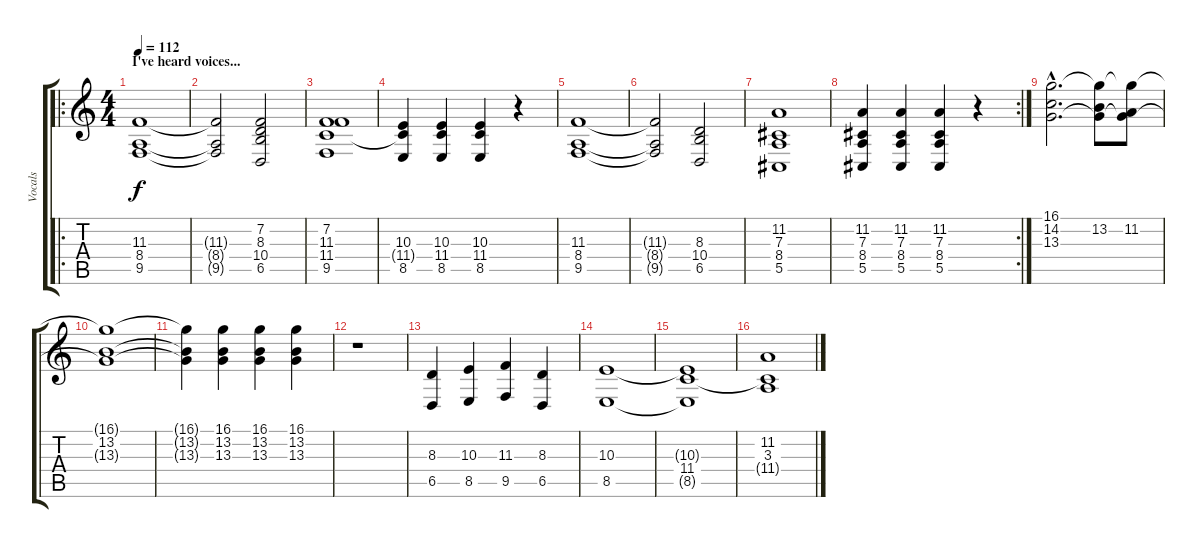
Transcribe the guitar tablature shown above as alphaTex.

\track ("Vocals" "Vocals") {instrument choiraahs}
\staff {score tabs}
\tuning (Eb4 Bb3 Gb3 Db3 Ab2 Eb2) {hide}
\ro
\ts (4 4)
\section ("" "I've heard voices...")
\tempo 112
\clef g2
\ks c
(11.3 8.4 9.5).1{dy f volume 16 instrument choiraahs} |
(11.3{t} 8.4{t} 9.5{t}).2 (7.2 8.3 10.4 6.5).2 |
(7.2 11.3 11.4 9.5).1 |
(10.3 11.4{t} 8.5).4 (10.3 11.4 8.5).4{volume 12} (10.3 11.4 8.5).4{volume 8} r.4 |
(11.3 8.4 9.5).1{volume 16} |
(11.3{t} 8.4{t} 9.5{t}).2 (8.3 10.4 6.5).2 |
(11.2 7.3 8.4 5.5).1 |
\rc 2
(11.2 7.3 8.4 5.5).4{volume 11} (11.2 7.3 8.4 5.5).4{volume 7} (11.2 7.3 8.4 5.5).4{volume 3} r.4 |
(16.1{hac} 14.2{hac} 13.3{hac}).2{d volume 16} (16.1{t} 13.2 13.3{t}).8 (16.1{t} 11.2 13.3{t}).8 |
(16.1{t} 13.2 13.3{t}).1 |
(16.1{t} 13.2{t} 13.3{t}).4 (16.1 13.2 13.3).4{volume 11} (16.1 13.2 13.3).4{volume 7} (16.1 13.2 13.3).4{volume 3} |
r.1 |
(8.3 6.5).4{volume 16} (10.3 8.5).4 (11.3 9.5).4 (8.3 6.5).4 |
(10.3 8.5).1 |
(10.3{t} 11.4 8.5{t}).1 |
(11.2 3.3 11.4{t}).1
